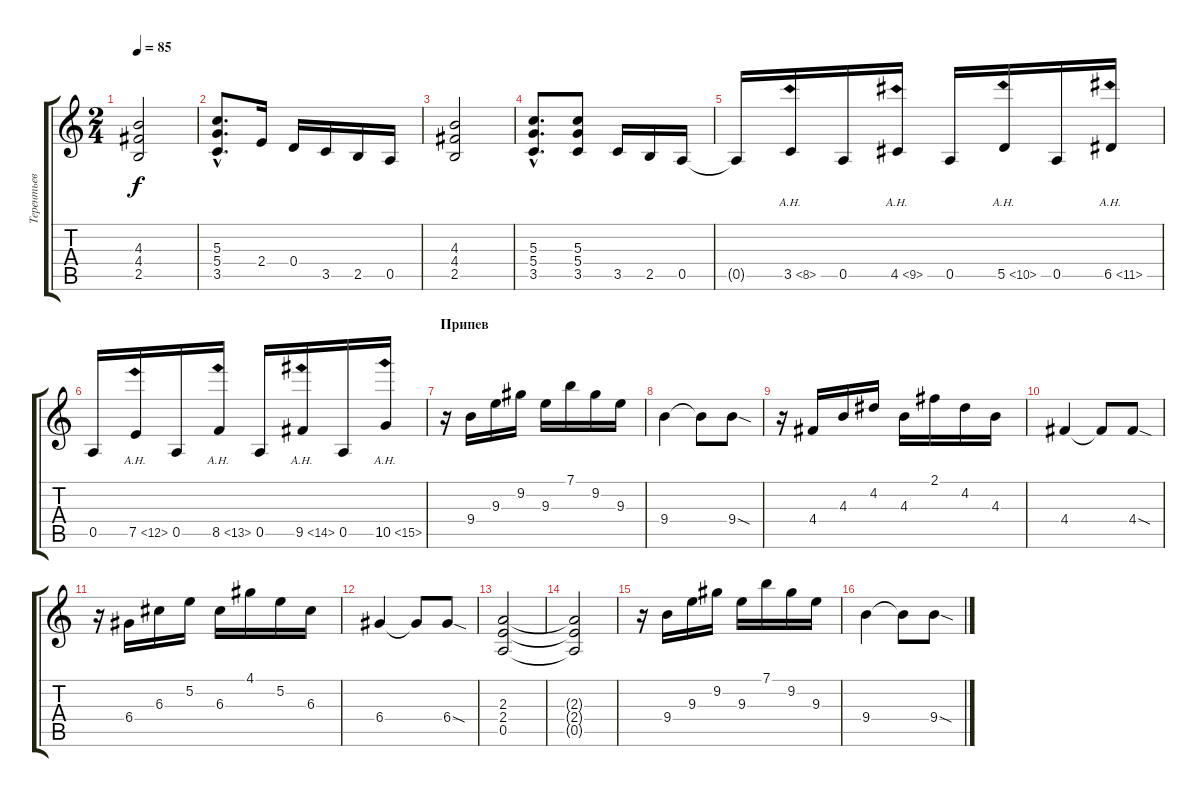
\track ("Терентьев 1" "Терентьев ") {instrument distortionguitar}
\staff {score tabs}
\tuning (E4 B3 G3 D3 A2 E2) {hide}
\ts (2 4)
\tempo 85
\clef g2
\ks c
(4.3 4.4 2.5).2{dy f} |
(5.3{hac} 5.4{hac} 3.5{hac}).8{d} 2.4.16 0.4.16 3.5.16 2.5.16 0.5.16 |
(4.3 4.4 2.5).2 |
(5.3{hac} 5.4{hac} 3.5{hac}).8{d} (5.3 5.4 3.5).8 3.5.16 2.5.16 0.5.16 |
0.5{t}.16 3.5{ah 5}.16 0.5.16 4.5{ah 5}.16 0.5.16 5.5{ah 5}.16 0.5.16 6.5{ah 5}.16 |
0.5.16 7.5{ah 5}.16 0.5.16 8.5{ah 5}.16 0.5.16 9.5{ah 5}.16 0.5.16 10.5{ah 5}.16 |
\section ("" "Припев")
r.16 9.4.16 9.3.16 9.2.16 9.3.16 7.1.16 9.2.16 9.3.16 |
9.4.4 9.4{t}.8 9.4{sod}.8 |
r.16 4.4.16 4.3.16 4.2.16 4.3.16 2.1.16 4.2.16 4.3.16 |
4.4.4 4.4{t}.8 4.4{sod}.8 |
r.16 6.4.16 6.3.16 5.2.16 6.3.16 4.1.16 5.2.16 6.3.16 |
6.4.4 6.4{t}.8 6.4{sod}.8 |
(2.3 2.4 0.5).2 |
(2.3{t} 2.4{t} 0.5{t}).2 |
r.16 9.4.16 9.3.16 9.2.16 9.3.16 7.1.16 9.2.16 9.3.16 |
9.4.4 9.4{t}.8 9.4{sod}.8
